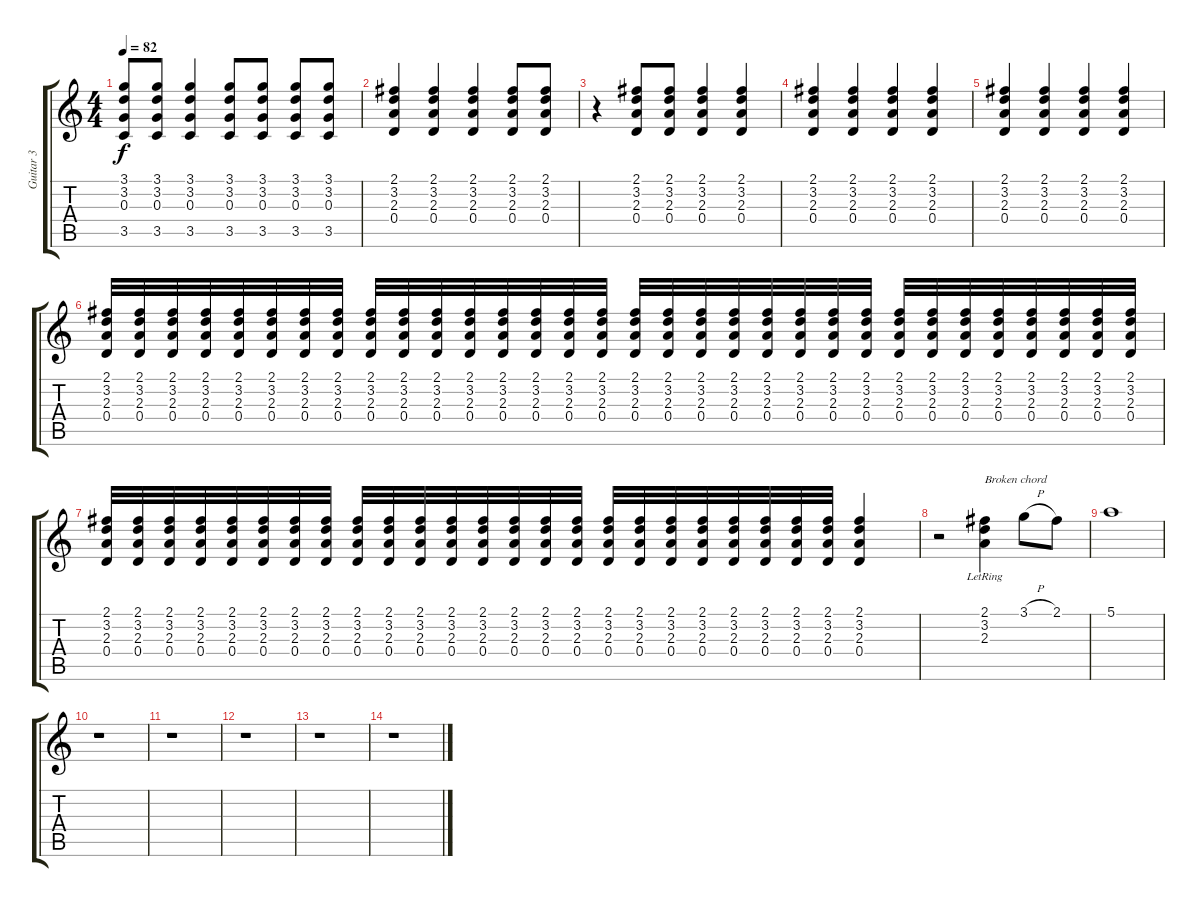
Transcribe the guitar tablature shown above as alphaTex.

\track ("Guitar 3" "Guitar 3") {instrument acousticguitarsteel}
\staff {score tabs}
\tuning (E4 B3 G3 D3 A2 E2) {hide}
\ts (4 4)
\tempo 82
\clef g2
\ks c
(3.1 3.2 0.3 3.5).8{dy f} (3.1 3.2 0.3 3.5).8 (3.1 3.2 0.3 3.5).4 (3.1 3.2 0.3 3.5).8 (3.1 3.2 0.3 3.5).8 (3.1 3.2 0.3 3.5).8 (3.1 3.2 0.3 3.5).8 |
(2.1 3.2 2.3 0.4).4 (2.1 3.2 2.3 0.4).4 (2.1 3.2 2.3 0.4).4 (2.1 3.2 2.3 0.4).8 (2.1 3.2 2.3 0.4).8 |
r.4 (2.1 3.2 2.3 0.4).8 (2.1 3.2 2.3 0.4).8 (2.1 3.2 2.3 0.4).4 (2.1 3.2 2.3 0.4).4 |
(2.1 3.2 2.3 0.4).4 (2.1 3.2 2.3 0.4).4 (2.1 3.2 2.3 0.4).4 (2.1 3.2 2.3 0.4).4 |
(2.1 3.2 2.3 0.4).4 (2.1 3.2 2.3 0.4).4 (2.1 3.2 2.3 0.4).4 (2.1 3.2 2.3 0.4).4 |
(2.1 3.2 2.3 0.4).32 (2.1 3.2 2.3 0.4).32 (2.1 3.2 2.3 0.4).32 (2.1 3.2 2.3 0.4).32 (2.1 3.2 2.3 0.4).32 (2.1 3.2 2.3 0.4).32 (2.1 3.2 2.3 0.4).32 (2.1 3.2 2.3 0.4).32 (2.1 3.2 2.3 0.4).32 (2.1 3.2 2.3 0.4).32 (2.1 3.2 2.3 0.4).32 (2.1 3.2 2.3 0.4).32 (2.1 3.2 2.3 0.4).32 (2.1 3.2 2.3 0.4).32 (2.1 3.2 2.3 0.4).32 (2.1 3.2 2.3 0.4).32 (2.1 3.2 2.3 0.4).32 (2.1 3.2 2.3 0.4).32 (2.1 3.2 2.3 0.4).32 (2.1 3.2 2.3 0.4).32 (2.1 3.2 2.3 0.4).32 (2.1 3.2 2.3 0.4).32 (2.1 3.2 2.3 0.4).32 (2.1 3.2 2.3 0.4).32 (2.1 3.2 2.3 0.4).32 (2.1 3.2 2.3 0.4).32 (2.1 3.2 2.3 0.4).32 (2.1 3.2 2.3 0.4).32 (2.1 3.2 2.3 0.4).32 (2.1 3.2 2.3 0.4).32 (2.1 3.2 2.3 0.4).32 (2.1 3.2 2.3 0.4).32 |
(2.1 3.2 2.3 0.4).32 (2.1 3.2 2.3 0.4).32 (2.1 3.2 2.3 0.4).32 (2.1 3.2 2.3 0.4).32 (2.1 3.2 2.3 0.4).32 (2.1 3.2 2.3 0.4).32 (2.1 3.2 2.3 0.4).32 (2.1 3.2 2.3 0.4).32 (2.1 3.2 2.3 0.4).32 (2.1 3.2 2.3 0.4).32 (2.1 3.2 2.3 0.4).32 (2.1 3.2 2.3 0.4).32 (2.1 3.2 2.3 0.4).32 (2.1 3.2 2.3 0.4).32 (2.1 3.2 2.3 0.4).32 (2.1 3.2 2.3 0.4).32 (2.1 3.2 2.3 0.4).32 (2.1 3.2 2.3 0.4).32 (2.1 3.2 2.3 0.4).32 (2.1 3.2 2.3 0.4).32 (2.1 3.2 2.3 0.4).32 (2.1 3.2 2.3 0.4).32 (2.1 3.2 2.3 0.4).32 (2.1 3.2 2.3 0.4).32 (2.1 3.2 2.3 0.4).4 |
r.2 (2.1 3.2{lr} 2.3).4{txt "Broken chord"} 3.1{h}.8 2.1.8 |
5.1.1 |
r.1 |
r.1 |
r.1 |
r.1 |
r.1
